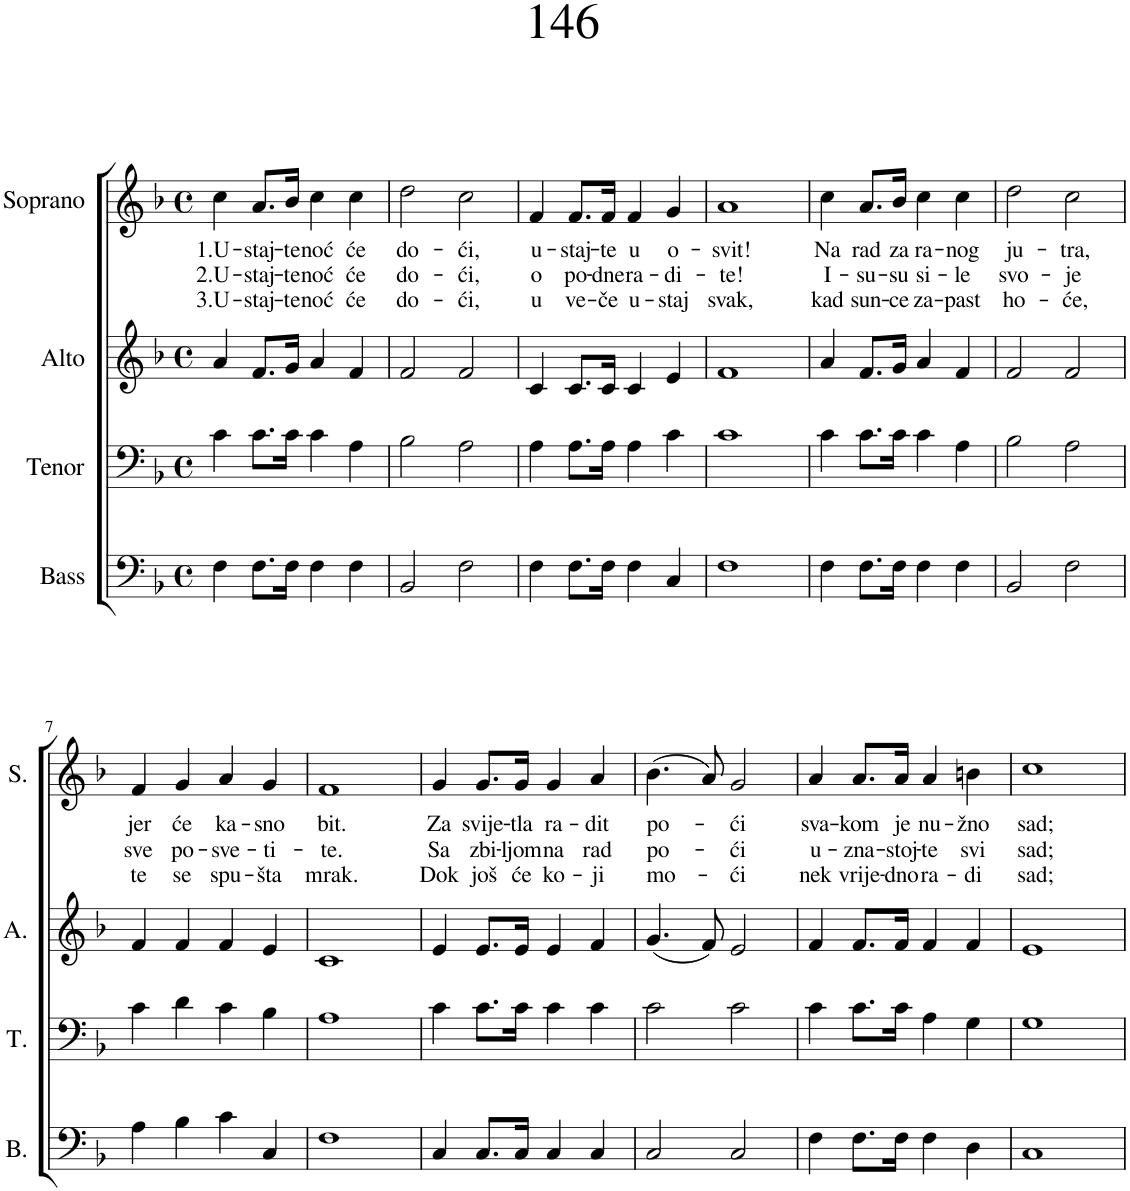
**kern	**kern	**kern	**kern	**text	**text	**text
*part4	*part3	*part2	*part1	*part1	*part1	*part1
*staff4	*staff3	*staff2	*staff1	*staff1	*staff1	*staff1
*I"Bass	*I"Tenor	*I"Alto	*I"Soprano	*	*	*
*I'B.	*I'T.	*I'A.	*I'S.	*	*	*
*clefF4	*clefF4	*clefG2	*clefG2	*	*	*
*k[b-]	*k[b-]	*k[b-]	*k[b-]	*	*	*
*M4/4	*M4/4	*M4/4	*M4/4	*	*	*
*met(c)	*met(c)	*met(c)	*met(c)	*	*	*
=1	=1	=1	=1	=1	=1	=1
!	!	!	!	!LO:LY:b	!LO:LY:b	!LO:LY:b
4F\	4c\	4a/	4cc\	1.U-	2.U-	3.U-
!	!	!	!	!LO:LY:b	!LO:LY:b	!LO:LY:b
8.F\L	8.c\L	8.f/L	8.a/L	-staj-	-staj-	-staj-
!	!	!	!	!LO:LY:b	!LO:LY:b	!LO:LY:b
16F\Jk	16c\Jk	16g/Jk	16b-/Jk	-te	-te	-te
!	!	!	!	!LO:LY:b	!LO:LY:b	!LO:LY:b
4F\	4c\	4a/	4cc\	noć	noć	noć
!	!	!	!	!LO:LY:b	!LO:LY:b	!LO:LY:b
4F\	4A\	4f/	4cc\	će	će	će
=2	=2	=2	=2	=2	=2	=2
!	!	!	!	!LO:LY:b	!LO:LY:b	!LO:LY:b
2BB-/	2B-\	2f/	2dd\	do-	do-	do-
!	!	!	!	!LO:LY:b	!LO:LY:b	!LO:LY:b
2F\	2A\	2f/	2cc\	-ći,	-ći,	-ći,
=3	=3	=3	=3	=3	=3	=3
!	!	!	!	!LO:LY:b	!LO:LY:b	!LO:LY:b
4F\	4A\	4c/	4f/	u-	o	u
!	!	!	!	!LO:LY:b	!LO:LY:b	!LO:LY:b
8.F\L	8.A\L	8.c/L	8.f/L	-staj-	po-	ve-
!	!	!	!	!LO:LY:b	!LO:LY:b	!LO:LY:b
16F\Jk	16A\Jk	16c/Jk	16f/Jk	-te	-dne	-če
!	!	!	!	!LO:LY:b	!LO:LY:b	!LO:LY:b
4F\	4A\	4c/	4f/	u	ra-	u-
!	!	!	!	!LO:LY:b	!LO:LY:b	!LO:LY:b
4C/	4c\	4e/	4g/	o-	-di-	-staj
=4	=4	=4	=4	=4	=4	=4
!	!	!	!	!LO:LY:b	!LO:LY:b	!LO:LY:b
1F	1c	1f	1a	-svit!	-te!	svak,
=5	=5	=5	=5	=5	=5	=5
!	!	!	!	!LO:LY:b	!LO:LY:b	!LO:LY:b
4F\	4c\	4a/	4cc\	Na	I-	kad
!	!	!	!	!LO:LY:b	!LO:LY:b	!LO:LY:b
8.F\L	8.c\L	8.f/L	8.a/L	rad	-su-	sun-
!	!	!	!	!LO:LY:b	!LO:LY:b	!LO:LY:b
16F\Jk	16c\Jk	16g/Jk	16b-/Jk	za	-su	-ce
!	!	!	!	!LO:LY:b	!LO:LY:b	!LO:LY:b
4F\	4c\	4a/	4cc\	ra-	si-	za-
!	!	!	!	!LO:LY:b	!LO:LY:b	!LO:LY:b
4F\	4A\	4f/	4cc\	-nog	-le	-past
=6	=6	=6	=6	=6	=6	=6
!	!	!	!	!LO:LY:b	!LO:LY:b	!LO:LY:b
2BB-/	2B-\	2f/	2dd\	ju-	svo-	ho-
!	!	!	!	!LO:LY:b	!LO:LY:b	!LO:LY:b
2F\	2A\	2f/	2cc\	-tra,	-je	-će,
!!LO:LB:g=z
=7	=7	=7	=7	=7	=7	=7
!	!	!	!	!LO:LY:b	!LO:LY:b	!LO:LY:b
4A\	4c\	4f/	4f/	jer	sve	te
!	!	!	!	!LO:LY:b	!LO:LY:b	!LO:LY:b
4B-\	4d\	4f/	4g/	će	po-	se
!	!	!	!	!LO:LY:b	!LO:LY:b	!LO:LY:b
4c\	4c\	4f/	4a/	ka-	-sve-	spu-
!	!	!	!	!LO:LY:b	!LO:LY:b	!LO:LY:b
4C/	4B-\	4e/	4g/	-sno	-ti-	-šta
=8	=8	=8	=8	=8	=8	=8
!	!	!	!	!LO:LY:b	!LO:LY:b	!LO:LY:b
1F	1A	1c	1f	bit.	-te.	mrak.
=9	=9	=9	=9	=9	=9	=9
!	!	!	!	!LO:LY:b	!LO:LY:b	!LO:LY:b
4C/	4c\	4e/	4g/	Za	Sa	Dok
!	!	!	!	!LO:LY:b	!LO:LY:b	!LO:LY:b
8.C/L	8.c\L	8.e/L	8.g/L	svije-	zbi-	još
!	!	!	!	!LO:LY:b	!LO:LY:b	!LO:LY:b
16C/Jk	16c\Jk	16e/Jk	16g/Jk	-tla	-ljom	će
!	!	!	!	!LO:LY:b	!LO:LY:b	!LO:LY:b
4C/	4c\	4e/	4g/	ra-	na	ko-
!	!	!	!	!LO:LY:b	!LO:LY:b	!LO:LY:b
4C/	4c\	4f/	4a/	-dit	rad	-ji
=10	=10	=10	=10	=10	=10	=10
!	!	!	!	!LO:LY:b	!LO:LY:b	!LO:LY:b
2C/	2c\	(4.g/	(4.b-\	po-	po-	mo-
.	.	8f/)	8a/)	.	.	.
!	!	!	!	!LO:LY:b	!LO:LY:b	!LO:LY:b
2C/	2c\	2e/	2g/	-ći	-ći	-ći
=11	=11	=11	=11	=11	=11	=11
!	!	!	!	!LO:LY:b	!LO:LY:b	!LO:LY:b
4F\	4c\	4f/	4a/	sva-	u-	nek
!	!	!	!	!LO:LY:b	!LO:LY:b	!LO:LY:b
8.F\L	8.c\L	8.f/L	8.a/L	-kom	-zna-	vrije-
!	!	!	!	!LO:LY:b	!LO:LY:b	!LO:LY:b
16F\Jk	16c\Jk	16f/Jk	16a/Jk	je	-stoj-	-dno
!	!	!	!	!LO:LY:b	!LO:LY:b	!LO:LY:b
4F\	4A\	4f/	4a/	nu-	-te	ra-
!	!	!	!	!LO:LY:b	!LO:LY:b	!LO:LY:b
4D\	4G\	4f/	4bn\	-žno	svi	-di
=12	=12	=12	=12	=12	=12	=12
!	!	!	!	!LO:LY:b	!LO:LY:b	!LO:LY:b
1C	1G	1e	1cc	sad;	sad;	sad;
=	=	=	=	=	=	=
*-	*-	*-	*-	*-	*-	*-
